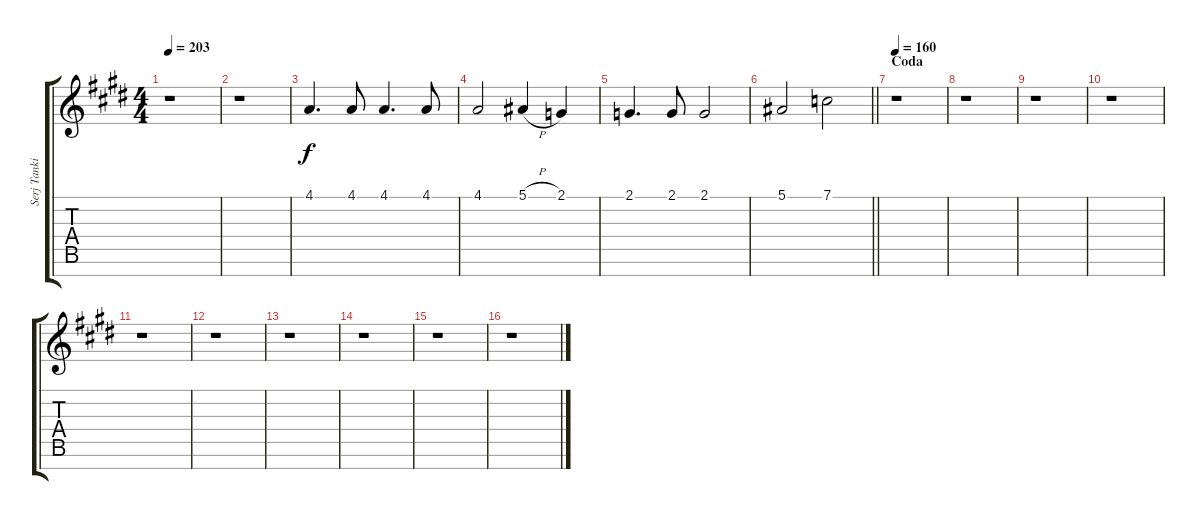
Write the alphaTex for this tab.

\track ("Serj Tankian [Backing Vocals]" "Serj Tanki") {instrument clarinet}
\staff {score tabs}
\tuning (F4 C4 Ab3 Eb3 Bb2 F2 C2) {hide}
\ts (4 4)
\tempo 203
\clef g2
\ks c#minor
r.1{dy f} |
r.1 |
4.1.4{d} 4.1.8 4.1.4{d} 4.1.8 |
4.1.2 5.1{h}.4 2.1.4 |
2.1.4{d} 2.1.8 2.1.2 |
\barLineRight lightlight
5.1.2 7.1.2 |
\section ("" "Coda")
\tempo 160
r.1 |
r.1 |
r.1 |
r.1 |
r.1 |
r.1 |
r.1 |
r.1 |
r.1 |
r.1
